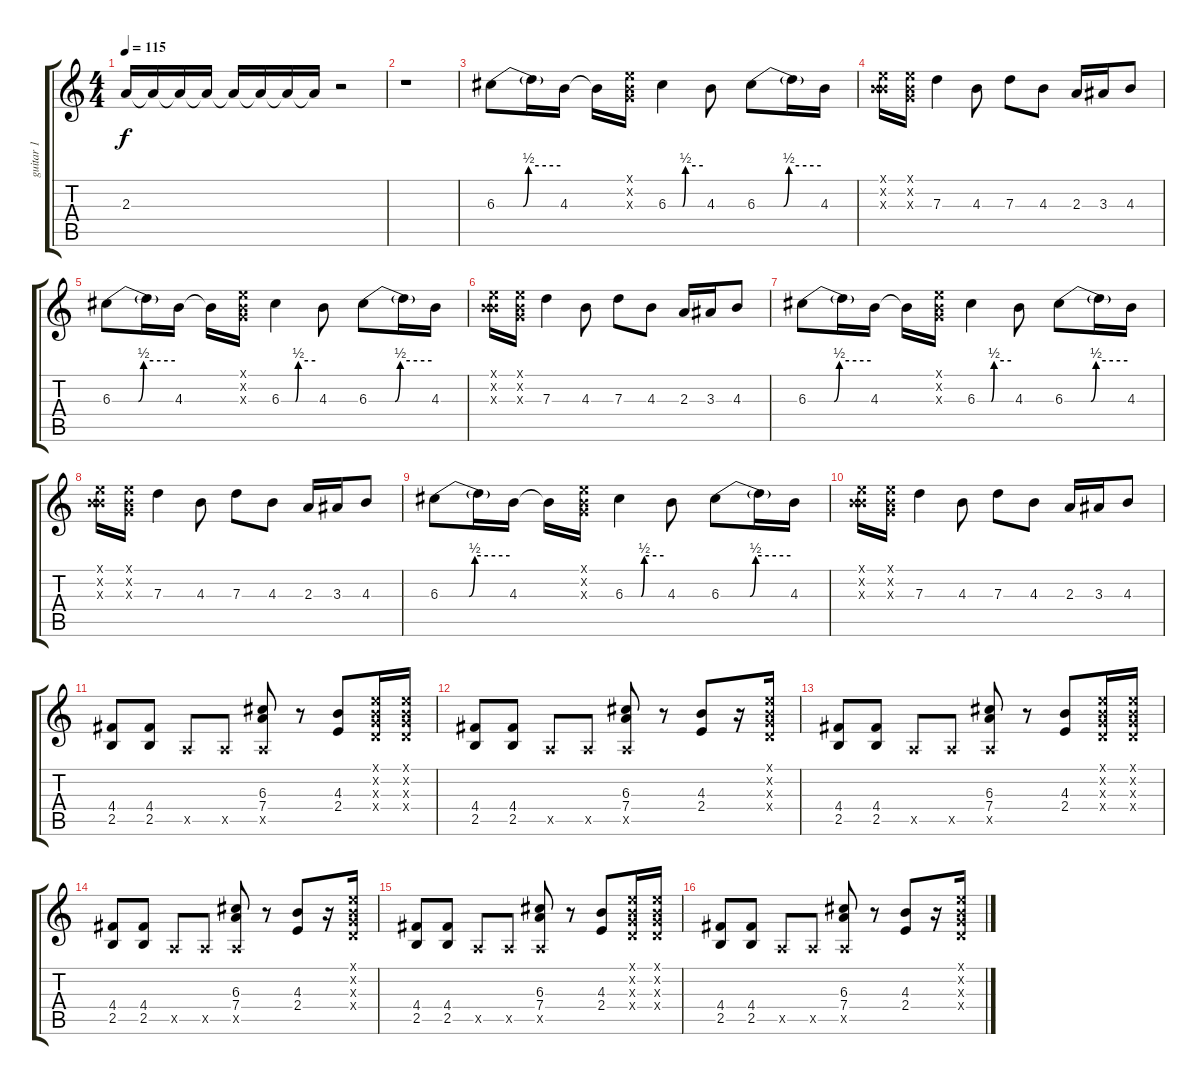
\track ("guitar 1" "guitar 1") {instrument overdrivenguitar}
\staff {score tabs}
\tuning (E4 B3 G3 D3 A2 E2) {hide}
\ts (4 4)
\tempo 115
\clef g2
\ks c
2.3{t}.16{dy f volume 11} 2.3{t}.16{volume 9} 2.3{t}.16{volume 7} 2.3{t}.16{volume 5} 2.3{t}.16{volume 3} 2.3{t}.16{volume 2} 2.3{t}.16{volume 1} 2.3{t}.16{volume 0} r.2 |
r.1 |
6.3{be (custom 0 0 15 0 25 0 30 2 60 2)}.8{volume 12} 6.3{t}.16 4.3.16 4.3{t}.16 (0.1{x} 0.2{x} 0.3{x}).16 6.3{be (custom 0 0 25 0 30 2 60 2)}.4 4.3.8 6.3{be (custom 0 0 16 0 25 0 30 2 60 2)}.8 6.3{t}.16 4.3.16 |
(0.1{x} 0.2{x} 4.3{x}).16 (0.1{x} 0.2{x} 0.3{x}).16 7.3.4 4.3.8 7.3.8 4.3.8 2.3.16 3.3.16 4.3.8 |
6.3{be (custom 0 0 15 0 25 0 30 2 60 2)}.8 6.3{t}.16 4.3.16 4.3{t}.16 (0.1{x} 0.2{x} 0.3{x}).16 6.3{be (custom 0 0 25 0 30 2 60 2)}.4 4.3.8 6.3{be (custom 0 0 16 0 25 0 30 2 60 2)}.8 6.3{t}.16 4.3.16 |
(0.1{x} 0.2{x} 4.3{x}).16 (0.1{x} 0.2{x} 0.3{x}).16 7.3.4 4.3.8 7.3.8 4.3.8 2.3.16 3.3.16 4.3.8 |
6.3{be (custom 0 0 15 0 25 0 30 2 60 2)}.8 6.3{t}.16 4.3.16 4.3{t}.16 (0.1{x} 0.2{x} 0.3{x}).16 6.3{be (custom 0 0 25 0 30 2 60 2)}.4 4.3.8 6.3{be (custom 0 0 16 0 25 0 30 2 60 2)}.8 6.3{t}.16 4.3.16 |
(0.1{x} 0.2{x} 4.3{x}).16 (0.1{x} 0.2{x} 0.3{x}).16 7.3.4 4.3.8 7.3.8 4.3.8 2.3.16 3.3.16 4.3.8 |
6.3{be (custom 0 0 15 0 25 0 30 2 60 2)}.8 6.3{t}.16 4.3.16 4.3{t}.16 (0.1{x} 0.2{x} 0.3{x}).16 6.3{be (custom 0 0 25 0 30 2 60 2)}.4 4.3.8 6.3{be (custom 0 0 16 0 25 0 30 2 60 2)}.8 6.3{t}.16 4.3.16 |
(0.1{x} 0.2{x} 4.3{x}).16 (0.1{x} 0.2{x} 0.3{x}).16 7.3.4 4.3.8 7.3.8 4.3.8 2.3.16 3.3.16 4.3.8 |
(4.4 2.5).8 (4.4 2.5).8 0.5{x}.8 0.5{x}.8 (6.3 7.4 0.5{x}).8 r.8 (4.3 2.4).8 (0.1{x} 0.2{x} 0.3{x} 0.4{x}).16 (0.1{x} 0.2{x} 0.3{x} 0.4{x}).16 |
(4.4 2.5).8 (4.4 2.5).8 0.5{x}.8 0.5{x}.8 (6.3 7.4 0.5{x}).8 r.8 (4.3 2.4).8 r.16 (0.1{x} 0.2{x} 0.3{x} 0.4{x}).16 |
(4.4 2.5).8 (4.4 2.5).8 0.5{x}.8 0.5{x}.8 (6.3 7.4 0.5{x}).8 r.8 (4.3 2.4).8 (0.1{x} 0.2{x} 0.3{x} 0.4{x}).16 (0.1{x} 0.2{x} 0.3{x} 0.4{x}).16 |
(4.4 2.5).8 (4.4 2.5).8 0.5{x}.8 0.5{x}.8 (6.3 7.4 0.5{x}).8 r.8 (4.3 2.4).8 r.16 (0.1{x} 0.2{x} 0.3{x} 0.4{x}).16 |
(4.4 2.5).8 (4.4 2.5).8 0.5{x}.8 0.5{x}.8 (6.3 7.4 0.5{x}).8 r.8 (4.3 2.4).8 (0.1{x} 0.2{x} 0.3{x} 0.4{x}).16 (0.1{x} 0.2{x} 0.3{x} 0.4{x}).16 |
(4.4 2.5).8 (4.4 2.5).8 0.5{x}.8 0.5{x}.8 (6.3 7.4 0.5{x}).8 r.8 (4.3 2.4).8 r.16 (0.1{x} 0.2{x} 0.3{x} 0.4{x}).16
